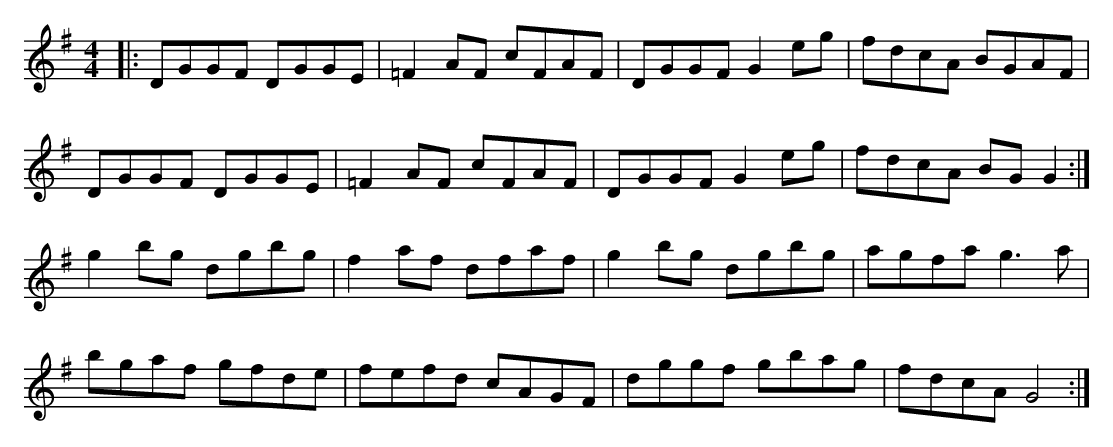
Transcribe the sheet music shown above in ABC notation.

X:1
M:4/4
K:G
|:DGGF DGGE|=F2 AF cFAF|DGGF G2 eg|fdcA BGAF|
DGGF DGGE|=F2 AF cFAF|DGGF G2 eg|fdcA BG G2:|
g2 bg dgbg|f2 af dfaf|g2 bg dgbg|agfa g3 a|
bgaf gfde|fefd cAGF|dggf gbag|fdcA G4:|
